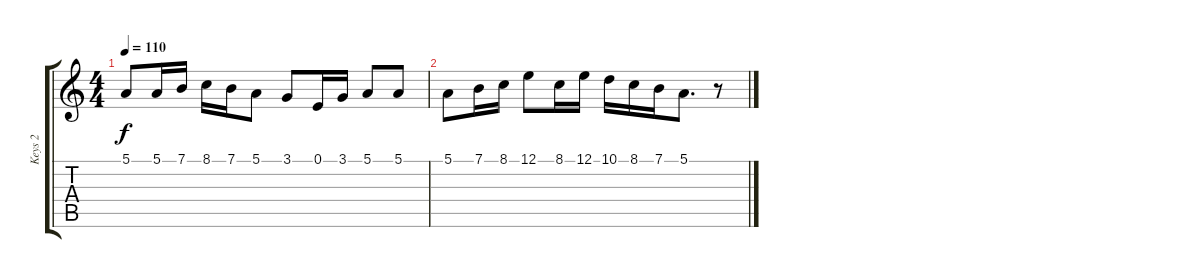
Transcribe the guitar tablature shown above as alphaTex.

\track ("Keys 2" "Keys 2") {instrument stringensemble1}
\staff {score tabs}
\tuning (E4 B3 G3 D3 A2 E2) {hide}
\ts (4 4)
\tempo 110
\clef g2
\ks c
5.1.8{dy f} 5.1.16 7.1.16 8.1.16 7.1.16 5.1.8 3.1.8 0.1.16 3.1.16 5.1.8 5.1.8 |
5.1.8 7.1.16 8.1.16 12.1.8 8.1.16 12.1.16 10.1.16 8.1.16 7.1.16 5.1.8{d} r.8
